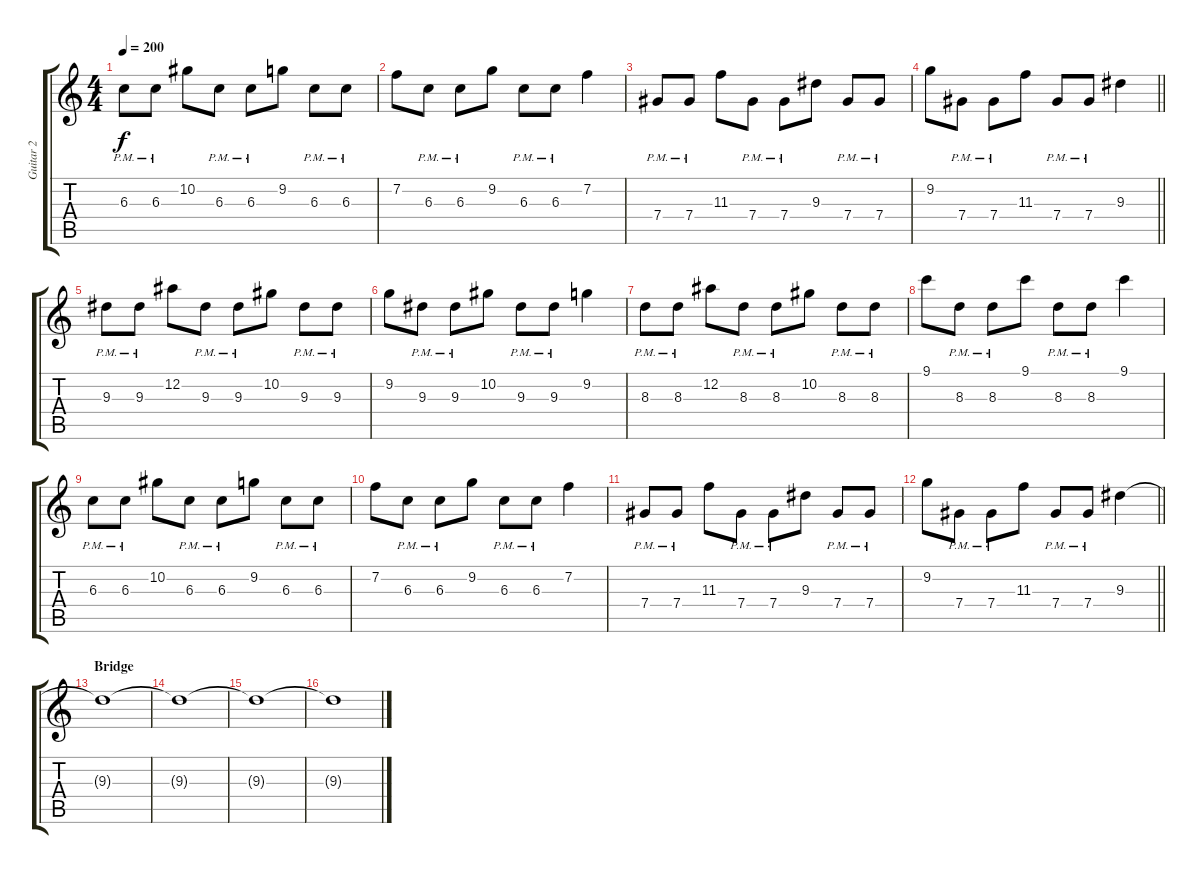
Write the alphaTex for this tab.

\track ("Guitar 2" "Guitar 2") {instrument overdrivenguitar}
\staff {score tabs}
\tuning (Eb4 Bb3 Gb3 Db3 Ab2 Eb2) {hide}
\ts (4 4)
\tempo 200
\clef g2
\ks c
6.3{pm}.8{dy f} 6.3{pm}.8 10.2.8 6.3{pm}.8 6.3{pm}.8 9.2.8 6.3{pm}.8 6.3{pm}.8 |
7.2.8 6.3{pm}.8 6.3{pm}.8 9.2.8 6.3{pm}.8 6.3{pm}.8 7.2.4 |
7.4{pm}.8 7.4{pm}.8 11.3.8 7.4{pm}.8 7.4{pm}.8 9.3.8 7.4{pm}.8 7.4{pm}.8 |
\barLineRight lightlight
9.2.8 7.4{pm}.8 7.4{pm}.8 11.3.8 7.4{pm}.8 7.4{pm}.8 9.3.4 |
9.3{pm}.8 9.3{pm}.8 12.2.8 9.3{pm}.8 9.3{pm}.8 10.2.8 9.3{pm}.8 9.3{pm}.8 |
9.2.8 9.3{pm}.8 9.3{pm}.8 10.2.8 9.3{pm}.8 9.3{pm}.8 9.2.4 |
8.3{pm}.8 8.3{pm}.8 12.2.8 8.3{pm}.8 8.3{pm}.8 10.2.8 8.3{pm}.8 8.3{pm}.8 |
9.1.8 8.3{pm}.8 8.3{pm}.8 9.1.8 8.3{pm}.8 8.3{pm}.8 9.1.4 |
6.3{pm}.8 6.3{pm}.8 10.2.8 6.3{pm}.8 6.3{pm}.8 9.2.8 6.3{pm}.8 6.3{pm}.8 |
7.2.8 6.3{pm}.8 6.3{pm}.8 9.2.8 6.3{pm}.8 6.3{pm}.8 7.2.4 |
7.4{pm}.8 7.4{pm}.8 11.3.8 7.4{pm}.8 7.4{pm}.8 9.3.8 7.4{pm}.8 7.4{pm}.8 |
\barLineRight lightlight
9.2.8 7.4{pm}.8 7.4{pm}.8 11.3.8 7.4{pm}.8 7.4{pm}.8 9.3.4 |
\section ("" "Bridge")
9.3{t}.1{volume 0} |
9.3{t}.1 |
9.3{t}.1 |
9.3{t}.1
